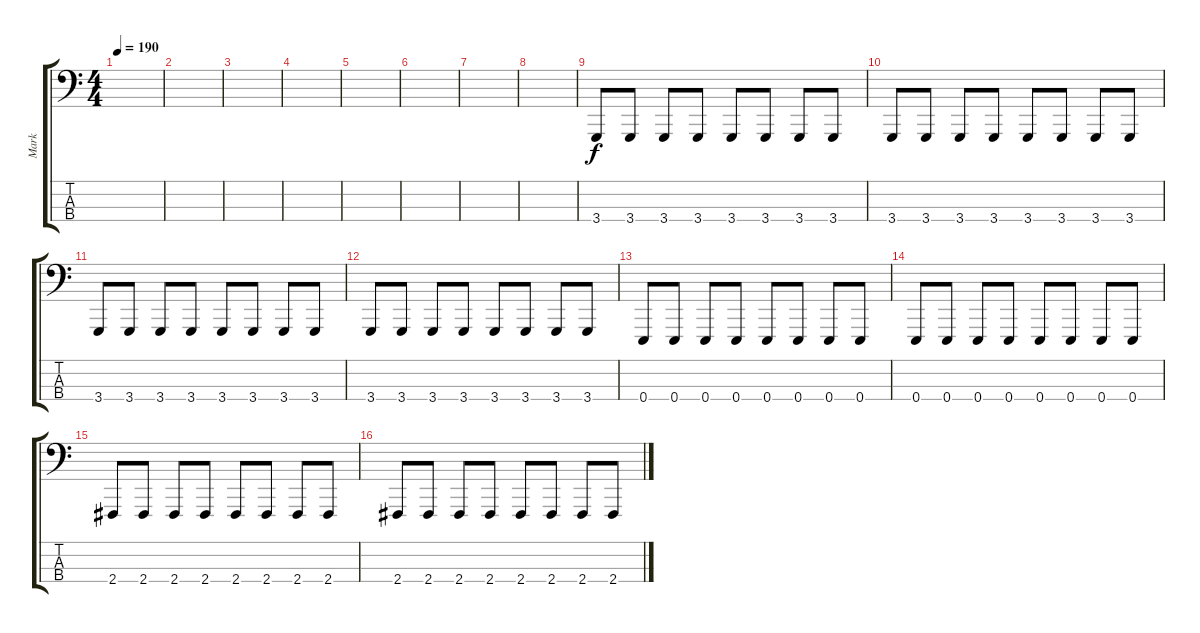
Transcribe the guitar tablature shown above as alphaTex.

\track ("Mark" "Mark") {instrument synthbrass1}
\staff {score tabs}
\tuning (G2 D2 A1 E1) {hide}
\ts (4 4)
\tempo 190
\clef f4
\ks c
|
|
|
|
|
|
|
|
3.4.8 3.4.8 3.4.8 3.4.8 3.4.8 3.4.8 3.4.8 3.4.8 |
3.4.8 3.4.8 3.4.8 3.4.8 3.4.8 3.4.8 3.4.8 3.4.8 |
3.4.8 3.4.8 3.4.8 3.4.8 3.4.8 3.4.8 3.4.8 3.4.8 |
3.4.8 3.4.8 3.4.8 3.4.8 3.4.8 3.4.8 3.4.8 3.4.8 |
0.4.8 0.4.8 0.4.8 0.4.8 0.4.8 0.4.8 0.4.8 0.4.8 |
0.4.8 0.4.8 0.4.8 0.4.8 0.4.8 0.4.8 0.4.8 0.4.8 |
2.4.8 2.4.8 2.4.8 2.4.8 2.4.8 2.4.8 2.4.8 2.4.8 |
2.4.8 2.4.8 2.4.8 2.4.8 2.4.8 2.4.8 2.4.8 2.4.8
